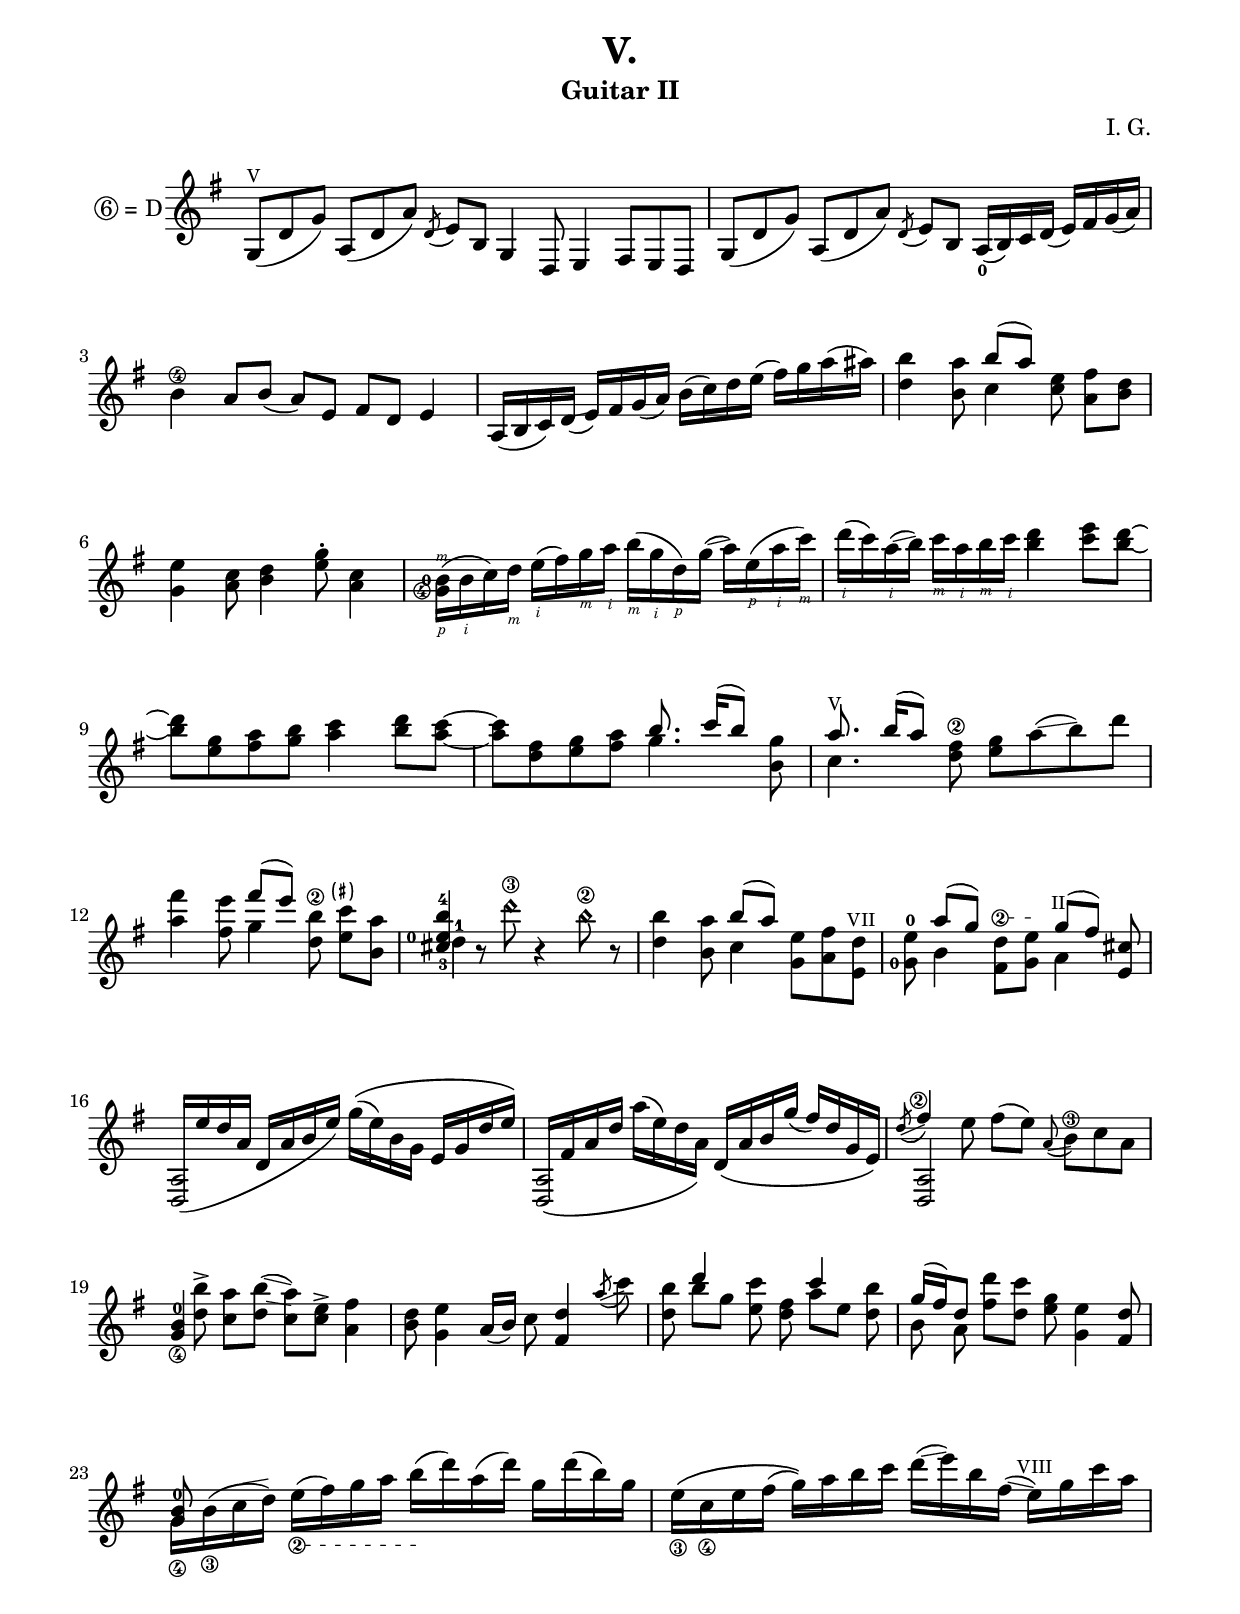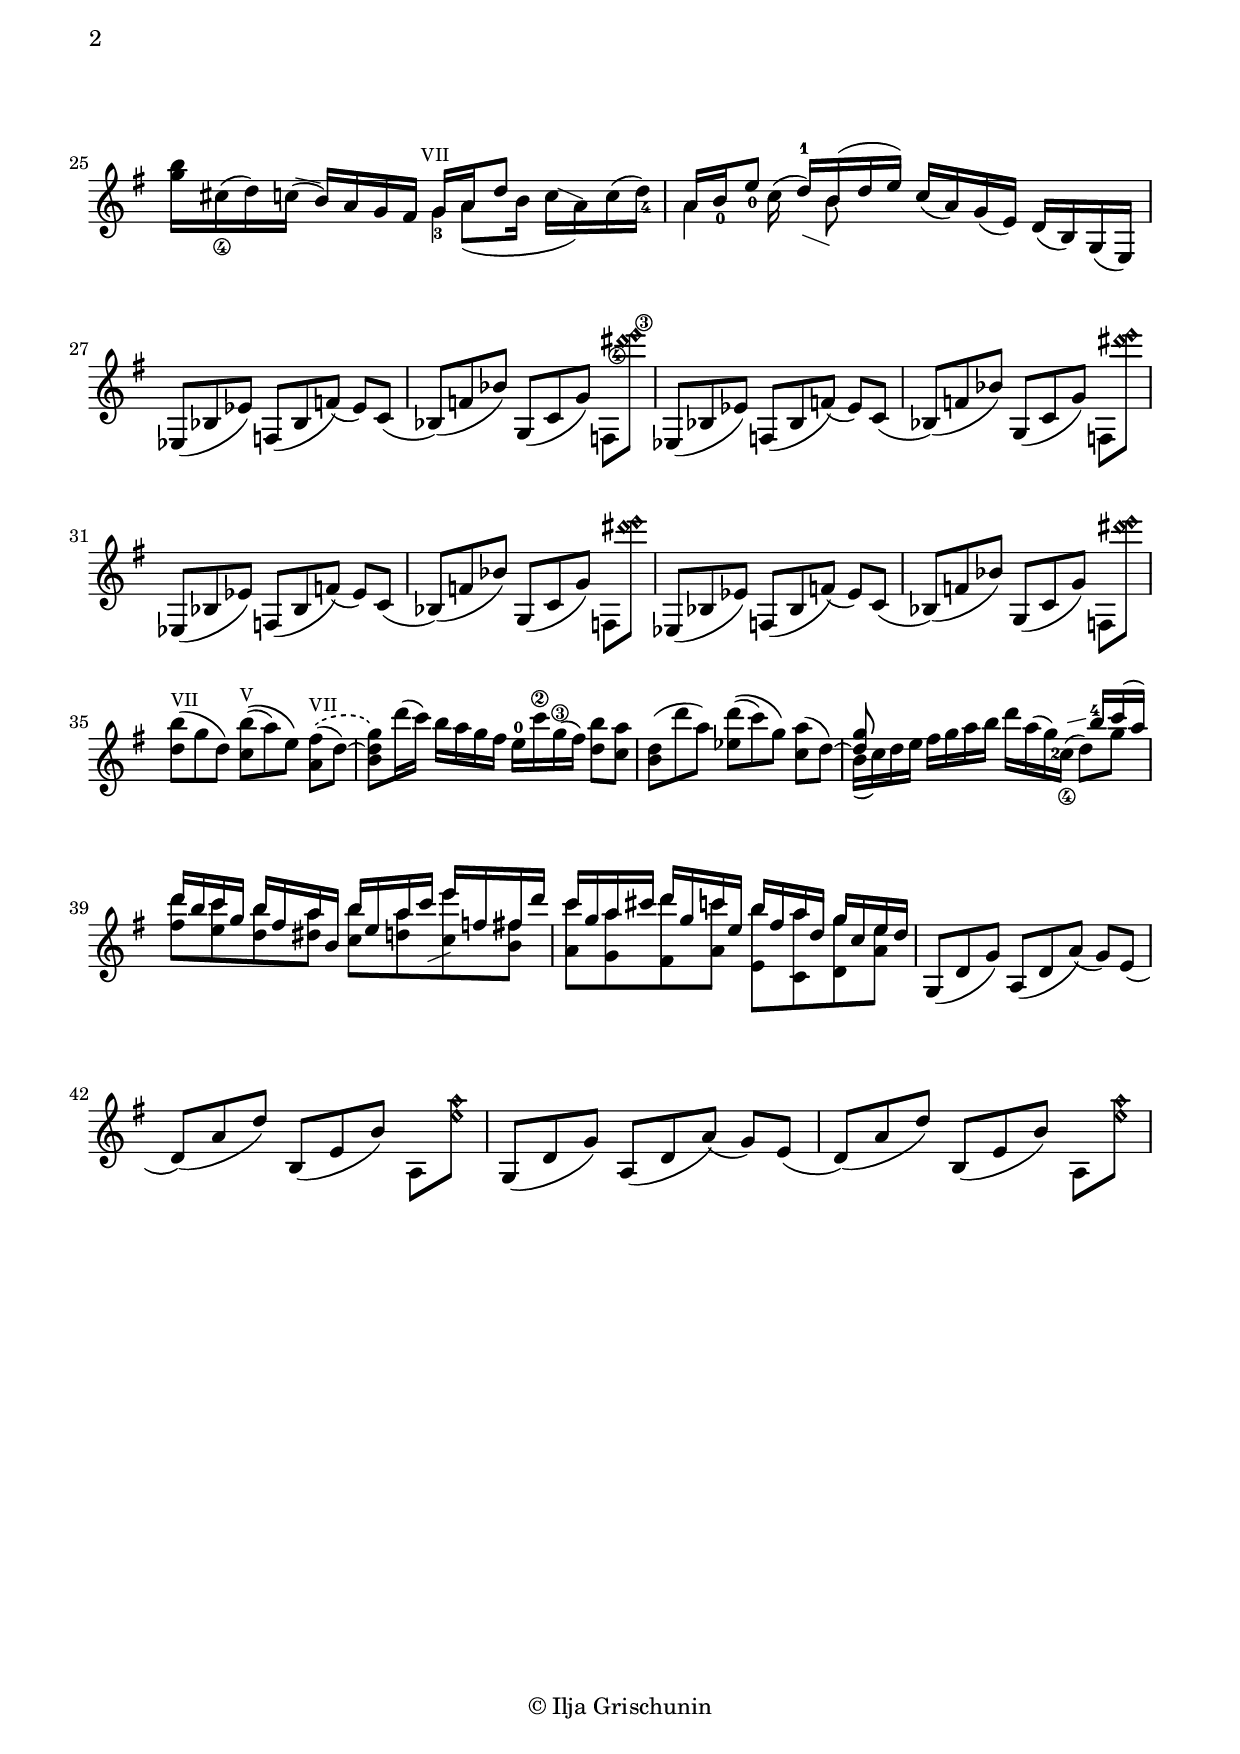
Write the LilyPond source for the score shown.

\version "2.19.15"
%\version "2.18.0"

\language "deutsch"

\header {
  title = "V."
  subtitle = "Guitar II"
  composer = "I. G."
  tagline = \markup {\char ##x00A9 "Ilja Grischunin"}
}

\paper {
  #(set-paper-size "a4")
  top-system-spacing.basic-distance = #20
  top-markup-spacing.basic-distance = #5
  markup-system-spacing.basic-distance = #20
  system-system-spacing.basic-distance = #20
  last-bottom-spacing.basic-distance = #20
  left-margin = 15
  right-margin = 15
  %two-sided = ##t
  %inner-margin = 15
  %outer-margin = 10
}

\layout {
  indent = 1.3\cm
  \context {
    \Score
    %\remove "Bar_number_engraver"
  }
}

\version "2.19.15"

#(define RH rightHandFinger)

xLV = #(define-music-function (parser location further) (number?) #{
  \once \override LaissezVibrerTie.X-extent = #'(0 . 0)
  \once \override LaissezVibrerTie.details.note-head-gap = #(/
                                                             further -2)
  \once \override LaissezVibrerTie.extra-offset = #(cons (/
                                                          further 2) 0)
         #})

stringNumberSpanner =
#(define-music-function (parser location StringNumber) (string?)
   #{
     \override TextSpanner.font-size = #-5
     \override TextSpanner.dash-fraction = #0.3
     \override TextSpanner.dash-period = #1.5
     \override TextSpanner.bound-details.right.arrow = ##t
     \override TextSpanner.arrow-width = #0.2
     \override TextSpanner.arrow-length = #0.7
     \override TextSpanner.bound-details.left.stencil-align-dir-y = #CENTER
     \override TextSpanner.bound-details.left.text = \markup { \circle \number #StringNumber }
   #})

stringNumSpan =
#(define-music-function (parser location StringNumber) (string?)
   #{
     \override TextSpanner.font-size = #-5
     \override TextSpanner.dash-fraction = #0.3
     \override TextSpanner.dash-period = #1.5
     %\override TextSpanner.bound-details.right.arrow = ##t
     %\override TextSpanner.arrow-width = #0.2
     %\override TextSpanner.arrow-length = #0.7
     \override TextSpanner.bound-details.left.stencil-align-dir-y = #CENTER
     \override TextSpanner.bound-details.left.text = \markup { \circle \number #StringNumber }
   #})

fretNumSpan =
#(define-music-function (parser location FretNumber) (string?)
   #{
     \override TextSpanner.font-size = #-2
     \override TextSpanner.font-shape = #'regular
     \override TextSpanner.dash-fraction = #0.3
     \override TextSpanner.dash-period = #0.5
     %\override TextSpanner.bound-details.right.arrow = ##t
     %\override TextSpanner.arrow-width = #0.2
     %\override TextSpanner.arrow-length = #0.7
     \override TextSpanner.bound-details.left.stencil-align-dir-y = #CENTER
     \override TextSpanner.bound-details.left.text = \markup { \text #FretNumber }
   #})

spad = \override Fingering.staff-padding = #'()
sfol = \set fingeringOrientations = #'(left)
sfor = \set fingeringOrientations = #'(right)
sfod = \set fingeringOrientations = #'(down)
sfou = \set fingeringOrientations = #'(up)
npad = \override StringNumber.staff-padding = #'()
ssnol = \set stringNumberOrientations = #'(left)
ssnou = \set stringNumberOrientations = #'(up)
ssnod = \set stringNumberOrientations = #'(down)
ssnor = \set stringNumberOrientations = #'(right)
FO =
#(define-music-function (parser location offsetX offsetY)(number? number?)
   #{
     \once \override Voice.Fingering.extra-offset = #(cons offsetX offsetY)
   #})

SO =
#(define-music-function (parser location offsetX offsetY)(number? number?)
   #{
     \once \override Voice.StringNumber.extra-offset = #(cons offsetX offsetY)
   #})

\include "global.ly"
\version "2.19.15"

\language "deutsch"

\version "2.19.15"

#(define RH rightHandFinger)

xLV = #(define-music-function (parser location further) (number?) #{
  \once \override LaissezVibrerTie.X-extent = #'(0 . 0)
  \once \override LaissezVibrerTie.details.note-head-gap = #(/
                                                             further -2)
  \once \override LaissezVibrerTie.extra-offset = #(cons (/
                                                          further 2) 0)
         #})

stringNumberSpanner =
#(define-music-function (parser location StringNumber) (string?)
   #{
     \override TextSpanner.font-size = #-5
     \override TextSpanner.dash-fraction = #0.3
     \override TextSpanner.dash-period = #1.5
     \override TextSpanner.bound-details.right.arrow = ##t
     \override TextSpanner.arrow-width = #0.2
     \override TextSpanner.arrow-length = #0.7
     \override TextSpanner.bound-details.left.stencil-align-dir-y = #CENTER
     \override TextSpanner.bound-details.left.text = \markup { \circle \number #StringNumber }
   #})

stringNumSpan =
#(define-music-function (parser location StringNumber) (string?)
   #{
     \override TextSpanner.font-size = #-5
     \override TextSpanner.dash-fraction = #0.3
     \override TextSpanner.dash-period = #1.5
     %\override TextSpanner.bound-details.right.arrow = ##t
     %\override TextSpanner.arrow-width = #0.2
     %\override TextSpanner.arrow-length = #0.7
     \override TextSpanner.bound-details.left.stencil-align-dir-y = #CENTER
     \override TextSpanner.bound-details.left.text = \markup { \circle \number #StringNumber }
   #})

fretNumSpan =
#(define-music-function (parser location FretNumber) (string?)
   #{
     \override TextSpanner.font-size = #-2
     \override TextSpanner.font-shape = #'regular
     \override TextSpanner.dash-fraction = #0.3
     \override TextSpanner.dash-period = #0.5
     %\override TextSpanner.bound-details.right.arrow = ##t
     %\override TextSpanner.arrow-width = #0.2
     %\override TextSpanner.arrow-length = #0.7
     \override TextSpanner.bound-details.left.stencil-align-dir-y = #CENTER
     \override TextSpanner.bound-details.left.text = \markup { \text #FretNumber }
   #})

spad = \override Fingering.staff-padding = #'()
sfol = \set fingeringOrientations = #'(left)
sfor = \set fingeringOrientations = #'(right)
sfod = \set fingeringOrientations = #'(down)
sfou = \set fingeringOrientations = #'(up)
npad = \override StringNumber.staff-padding = #'()
ssnol = \set stringNumberOrientations = #'(left)
ssnou = \set stringNumberOrientations = #'(up)
ssnod = \set stringNumberOrientations = #'(down)
ssnor = \set stringNumberOrientations = #'(right)
FO =
#(define-music-function (parser location offsetX offsetY)(number? number?)
   #{
     \once \override Voice.Fingering.extra-offset = #(cons offsetX offsetY)
   #})

SO =
#(define-music-function (parser location offsetX offsetY)(number? number?)
   #{
     \once \override Voice.StringNumber.extra-offset = #(cons offsetX offsetY)
   #})

\include "global.ly"

guitarTwo = \relative{
  \global
  \override Staff.TimeSignature #'stencil = ##f
  \override TextScript.font-size = -2
  \override Fingering.staff-padding = #'()
  \override StringNumber.staff-padding = #'()
  \override StrokeFinger.staff-padding = #'()
  \time 8/4
  g8^"V"[( d' g]) a,[( d a']) \acciaccatura d,-\markup {
    \postscript #"0.5 0.3 moveto 1.8 0.4 rlineto stroke"
  } e h g4 d8 e4 fis8[ e d]
  \time 6/4
  g8[( d' g]) a,[( d a']) \acciaccatura d,-\markup {
    \postscript #"0.5 0.3 moveto 1.8 0.4 rlineto stroke"
  } e h
  a16_0( h) c d(-\markup {
    \postscript #"0.5 0.3 moveto 2.2 0.5 rlineto stroke"
  } e) fis g( a)
  \time 5/4
  h4\4 a8 h( a) e fis d e4
  \time 4/4
  a,16( h c) d(-\markup {
    \postscript #"0.5 0.3 moveto 2.2 0.5 rlineto stroke"
  } e) fis g( a) h( c) d e( fis) g a( ais)
  <d, h'>4 <h a'>8
  <<
    {
      h'8[( a])
    }
    \\
    {
      c,4
    }
  >>
  <c e>8\noBeam<a fis'><h d>
  \tag #'Part {
    \break
  }
  <g e'>4<a c>8<h d>4<e g>8-.<a, c>4
  \once\override StrokeFinger.avoid-slur = #'outside
  \override StrokeFinger.staff-padding = #'()
  \override StrokeFinger.add-stem-support = ##t
  \set strokeFingerOrientations = #'(up down)
  \set stringNumberOrientations = #'(left)
  \set fingeringOrientations = #'(left)
  <g\4-\RH #1 h-0-\RH #3 >16(
  \unset stringNumberOrientations
  \unset fingeringOrientations
  \override StrokeFinger.avoid-slur = #'inside
  \set strokeFingerOrientations = #'(down)
  h-\RH #2 c) d-\RH #3 e-\RH #2 ( fis) g-\RH #3 a-\RH#2
  h-\RH #3 ( g-\RH #2 d-\RH#1) g(-\markup {
    \postscript #"0.8 6 moveto 2.2 0.5 rlineto stroke"
  } a) e-\RH#1 ( a-\RH#2 c-\RH#3)
  d-\RH#2 ( c) a-\markup {
    \postscript #"0.8 6.3 moveto 2.2 0.5 rlineto stroke"
  }-\RH#2 ( h) c-\RH#3 a-\RH#2 h-\RH#3 c-\RH#2 <h d>4<c e>8<h d>~
  \tag #'Part {
    \break
  }
  q <e, g><fis a><g h><a c>4 <h d>8 <a c>~ q <d, fis><e g><fis a>
  <<
    {
      h8. c16[( h8])
    }
    \\
    {
      g4.
    }
  >>
  <h, g'>8
  <<
    {
      \override TextScript.font-size = -2
      a'8.^"V" h16[( a8])
    }
    \\
    {
      c,4.
    }
  >>
  <d fis\2>8<e g>
  \tag #'Part {
    a(-\markup {
      \postscript #"0.8 6.3 moveto 3.8 0.5 rlineto stroke"
    }
  }
  \tag #'Partitur {
    a(-\markup {
      \postscript #"0.8 6.3 moveto 2.6 0.5 rlineto stroke"
    }
  }
  h) d
  <a fis'>4<fis e'>8
  <<
    {
      fis'[( e])
    }
    \\
    {
      g,4
    }
  >>
  <d h'\2>8\noBeam
  <e c'>^\markup \fontsize #-3 {\parenthesize \sharp}<h a'>
  <<
    {
      \override Fingering.staff-padding = #'()
      \set fingeringOrientations = #'(down left up)
      <cis-3 e-0 h'-4>4
    }
    \\
    {
      \override Fingering.staff-padding = #'()
      \once \override NoteColumn.force-hshift = #1.7
      d4^1
    }
  >>
  r8 d'\harmonic\3 r4 h8\harmonic\2 r
  <d, h'>4 <h a'>8
  <<
    {
      h'8[( a])
    }
    \\
    {
      c,4
    }
  >>
  <g e'>8 <a fis'>
  \once\override TextScript.extra-offset = #'(-0.5 . 0)
  <e d'>^"VII"
  \set fingeringOrientations = #'(left up)
  <g-0 e'-0>
  \unset fingeringOrientations
  <<
    {
      a'8[( g])
    }
    \\
    {
      h,4
    }
  >>
  \stringNumSpan "2"
  <fis d'>8\startTextSpan[ <g e'>\stopTextSpan]
  <<
    {
      \override TextScript.font-size = -2
      \once\override TextScript.extra-offset = #'(-0.4 . -2)
      g'8^"II"[( fis])
    }
    \\
    {
      a,4
    }
  >>
  <e cis'>8
  \tag #'Part {
    \break
  }
  <\tweak #'duration-log #1 d, \tweak #'duration-log #1 a'>16(
  e'' d a d, a' h e) g(\( e) h g e g d' e\)
  <\tweak #'duration-log #1 d,, \tweak #'duration-log #1 a'>_\(
  fis' a d a'( e) d a\) d,_\( a' h g'_(\stemUp fis) d g, e\)\stemNeutral
  <<
    {
      \override NoteColumn.ignore-collision = ##t
      \stemUp<\tweak #'duration-log #1 d, \tweak #'duration-log #1 a'>4
    }
    \\
    {
      \stemUp
      \acciaccatura d''8-\markup {
        \postscript #"0.5 2.9 moveto 2.3 1 rlineto stroke"
      } \stemUp
      \once \override StringNumber.extra-offset = #'(-0.5 . -2.3)
      fis4\2
    }
  >>
  e8 fis[( e]) \appoggiatura a,-\markup {
    \postscript #"0.5 1.4 moveto 2.2 0.4 rlineto stroke"
  } h\3 c a
  \tag #'Part {
    \break
  }
  <<
    {
      \override Fingering.staff-padding = #'()
      \override StringNumber.staff-padding = #'()
      <g_\4 h-0>4
    }
    \\
    {
      s8 <d' h'>^>
    }
  >>
  <c a'><d h'>(
  -\markup {
    \postscript #"1 7 moveto 2.6 -0.6 rlineto stroke"
  }
  -\markup {
    \postscript #"1.2 4.8 moveto 2.4 -0.4 rlineto stroke"
  }
  <c a'>)<c e>-><a fis'>4
  <h d>8<g e'>4 a16( h) c8 <fis, d'>4 \acciaccatura a'8-\markup {
    \postscript #"0.5 4.9 moveto 2.3 0.9 rlineto stroke"
  } c <d, h'>
  <<
    {
      d'4
    }
    \\
    {
      h8[ g]
    }
  >>
  <e c'>8<d fis>
  <<
    {
      c'4
    }
    \\
    {
      a8[ e]
    }
  >>
  <d h'>8
  <<
    {
      g16( fis) d8
    }
    \\
    {
      h a
    }
  >>
  <fis' d'><d c'><e g><g, e'>4<fis d'>8
  \tag #'Part {
    \break
  }
  <<
    {
      \override Fingering.staff-padding = #'()
      <g h-0>8 s
    }
    \\
    {
      g16_\4 h_\3^(
      \tag #'Part {
        c-\markup {
          \postscript #"1 5.2 moveto 2.4 0.4 rlineto stroke"
        }
      }
      \tag #'Partitur {
        c-\markup {
          \postscript #"0.7 7.4 moveto 1.3 0.3 rlineto stroke"
        }
      }
      d)
    }
  >>
  \textSpannerDown
  \stringNumSpan "2"
  e16(\startTextSpan fis) g a h(\stopTextSpan d) a( d) g, d'( h) g
  \shape #'((0 . 0) (0 . 0) (0 . 0) (0 . 0.3)) PhrasingSlur
  e_\3\( c_\4 e fis( g)\) a h c
  \tag #'Part {
    d(-\markup {
      \postscript #"1 7.8 moveto 2.4 0.4 rlineto stroke"
    }
  }
  \tag #' Partitur {
    d(-\markup {
      \postscript #"0.8 7.8 moveto 1.5 0.4 rlineto stroke"
    }
  }
  e) h
  \tag #'Part {
    fis(-\markup {
      \postscript #"1 5.3 moveto 2.4 -0.5 rlineto stroke"
    }
  }
  \tag #'Partitur {
    fis(-\markup {
      \postscript #"1 5.3 moveto 1.4 -0.5 rlineto stroke"
    }
  }
  \once\override TextScript.extra-offset = #'(-1 . 0)
  e^"VIII") g c a
  \tag #'Part {
    \break
  }
  <g h> cis,_\4( d)
  \tag #'Part {
    c(-\markup {
      \postscript #"1 4.8 moveto 2.4 -0.5 rlineto stroke"
    }
  }
  \tag #'Partitur {
    c(-\markup {
      \postscript #"1 4.8 moveto 1.5 -0.5 rlineto stroke"
    }
  }
  h) a g fis
  <<
    {
      \override Fingering.staff-padding = #'()
      \override TextScript.font-size = -2
      \once\override TextScript.extra-offset = #'(-1 . 0)
      g^"VII" a d8 s4 a16 h_0 e8_0 s4
    }
    \\
    {
      g,4_3 s a4 s16 h8 s16
    }
    \\
    {
      \stemDown s16 a8_( h16
      \tag #'Part {
        c-\markup {
          \postscript #"1.2 -1.3 moveto 2.4 -1 rlineto stroke"
        }
      }
      \tag #'Partitur {
        c-\markup {
          \postscript #"1.2 -1.3 moveto 1.5 -1 rlineto stroke"
        }
      }
      a) c(
      \once \override Fingering.extra-offset = #'(0.3 . 3.5)
      d_4) s8. c16(
      \stemUp
      \tag #'Part {
        d-1)-\markup {
          \postscript #"0.5 -5.8 moveto 2.6 -1 rlineto stroke"
        }
      }
      \tag #'Partitur {
        d-1)-\markup {
          \postscript #"0.5 -6 moveto 1.7 -1.1 rlineto stroke"
        }
      }
      h( d e)
    }
  >>
  c16( a) g( e) d( h) g( e)
  \tag #'Part {
    \break
  }
  es8[( b' es]) f,[( b f'])(es) c( b[)( f' b]) g,[( c g'])
  <<
    {
      \voiceTwo
      \hideNotes
      s
      \once \override StringNumber.extra-offset = #'(-1.8 . -2.8)
      c'\4
      \unHideNotes
    }
    \\
    {
      f,,,
      \once \override StringNumber.extra-offset = #'(0.8 . -0.8)
      <dis'''\harmonic e\harmonic\3> \stemNeutral
    }
  >>
  \repeat unfold 3 {
    es,,,8[( b' es]) f,[( b f'])(es) c( b[)( f' b]) g,[( c g'])
    \stemDown f, <dis'''\harmonic e\harmonic> \stemNeutral
  }
  \tag #'Part {
    \break
  }
  <d, h'>8^"VII"[( g d])
  %\shape #'((0 . 0.3) (0 . 0) (0 . 0) (0 . 0)) PhrasingSlur
  <c h'>^"V"[\(( a') e]\)
  \phrasingSlurDashed
  \shape #'((0 . 0.3) (0 . 0) (0 . 0) (-0.5 . 0)) PhrasingSlur
  <a, fis'>^"VII"\(( d)~ <h d g>8\)
  \phrasingSlurSolid
  d'16( c) h a g fis e-0 c'\2 g\3( fis) <d h'>8 <c a'>
  <h d>[( d' a]) <es d'>[\(( c') g]\)
  <<
    {
      \stemDown
      <c, a'>( d)~
      \stemUp
      <d g>8 s
    }
    \\
    {
      s4
      h16( c) d e
    }
  >>
  fis g a h
  <<
    {
      s8. s8 
      \once\override Fingering.extra-offset = #'(-0.2 . -3)
      h16-4 c( a) d h c g h fis a h, h' e, a
      \tag #'Part {
        c-\markup {
          \postscript #"0.8 -4.1 moveto 2.2 0.9 rlineto stroke"
        }
      }
      \tag #'Partitur {
        c-\markup {
          \postscript #"1 -4 moveto 2.6 0.8 rlineto stroke"
        }
      }
      e f, fis d'
      c g a cis d g, c e, h' fis a d, g c, e d
    }
    \\
    {
      d'16 a^( g)
      \tag #'Part {
        \once\override Fingering.extra-offset = #'(-1.1 . -2.5)
        c,^2_\4^(-\markup {
          \postscript #"0.7 6.1 moveto 1.8 0.4 rlineto stroke"
        }
      }
      \tag #'Partitur {
        \once\override Fingering.extra-offset = #'(-1.1 . -2.5)
        c^2_\4^(-\markup {
          \postscript #"0.7 6.1 moveto 2.8 0.4 rlineto stroke"
        }
      }
      d8) g <fis d'> <e c'> <d h'> <dis a'> <c h'> <d a'> <c e'> <h fis'>
      <a c'> <g a'> <fis d''> <a c'> <e h''> <c a''> <d g'> <a' e'>
    }
  >>
  \repeat unfold 2 {
    g,8[( d' g]) a,[( d a'])(g) e( d[)( a' d]) h,[( e h'])
    \stemDown a, <e''\harmonic a\harmonic> \stemNeutral
  }
}


\score {
  \new Staff \with {
    \override InstrumentName.self-alignment-X = #RIGHT
    instrumentName = \markup {
      \line { \circle 6"= D" }
    }
  }
  \removeWithTag #'Partitur
  \guitarTwo
}